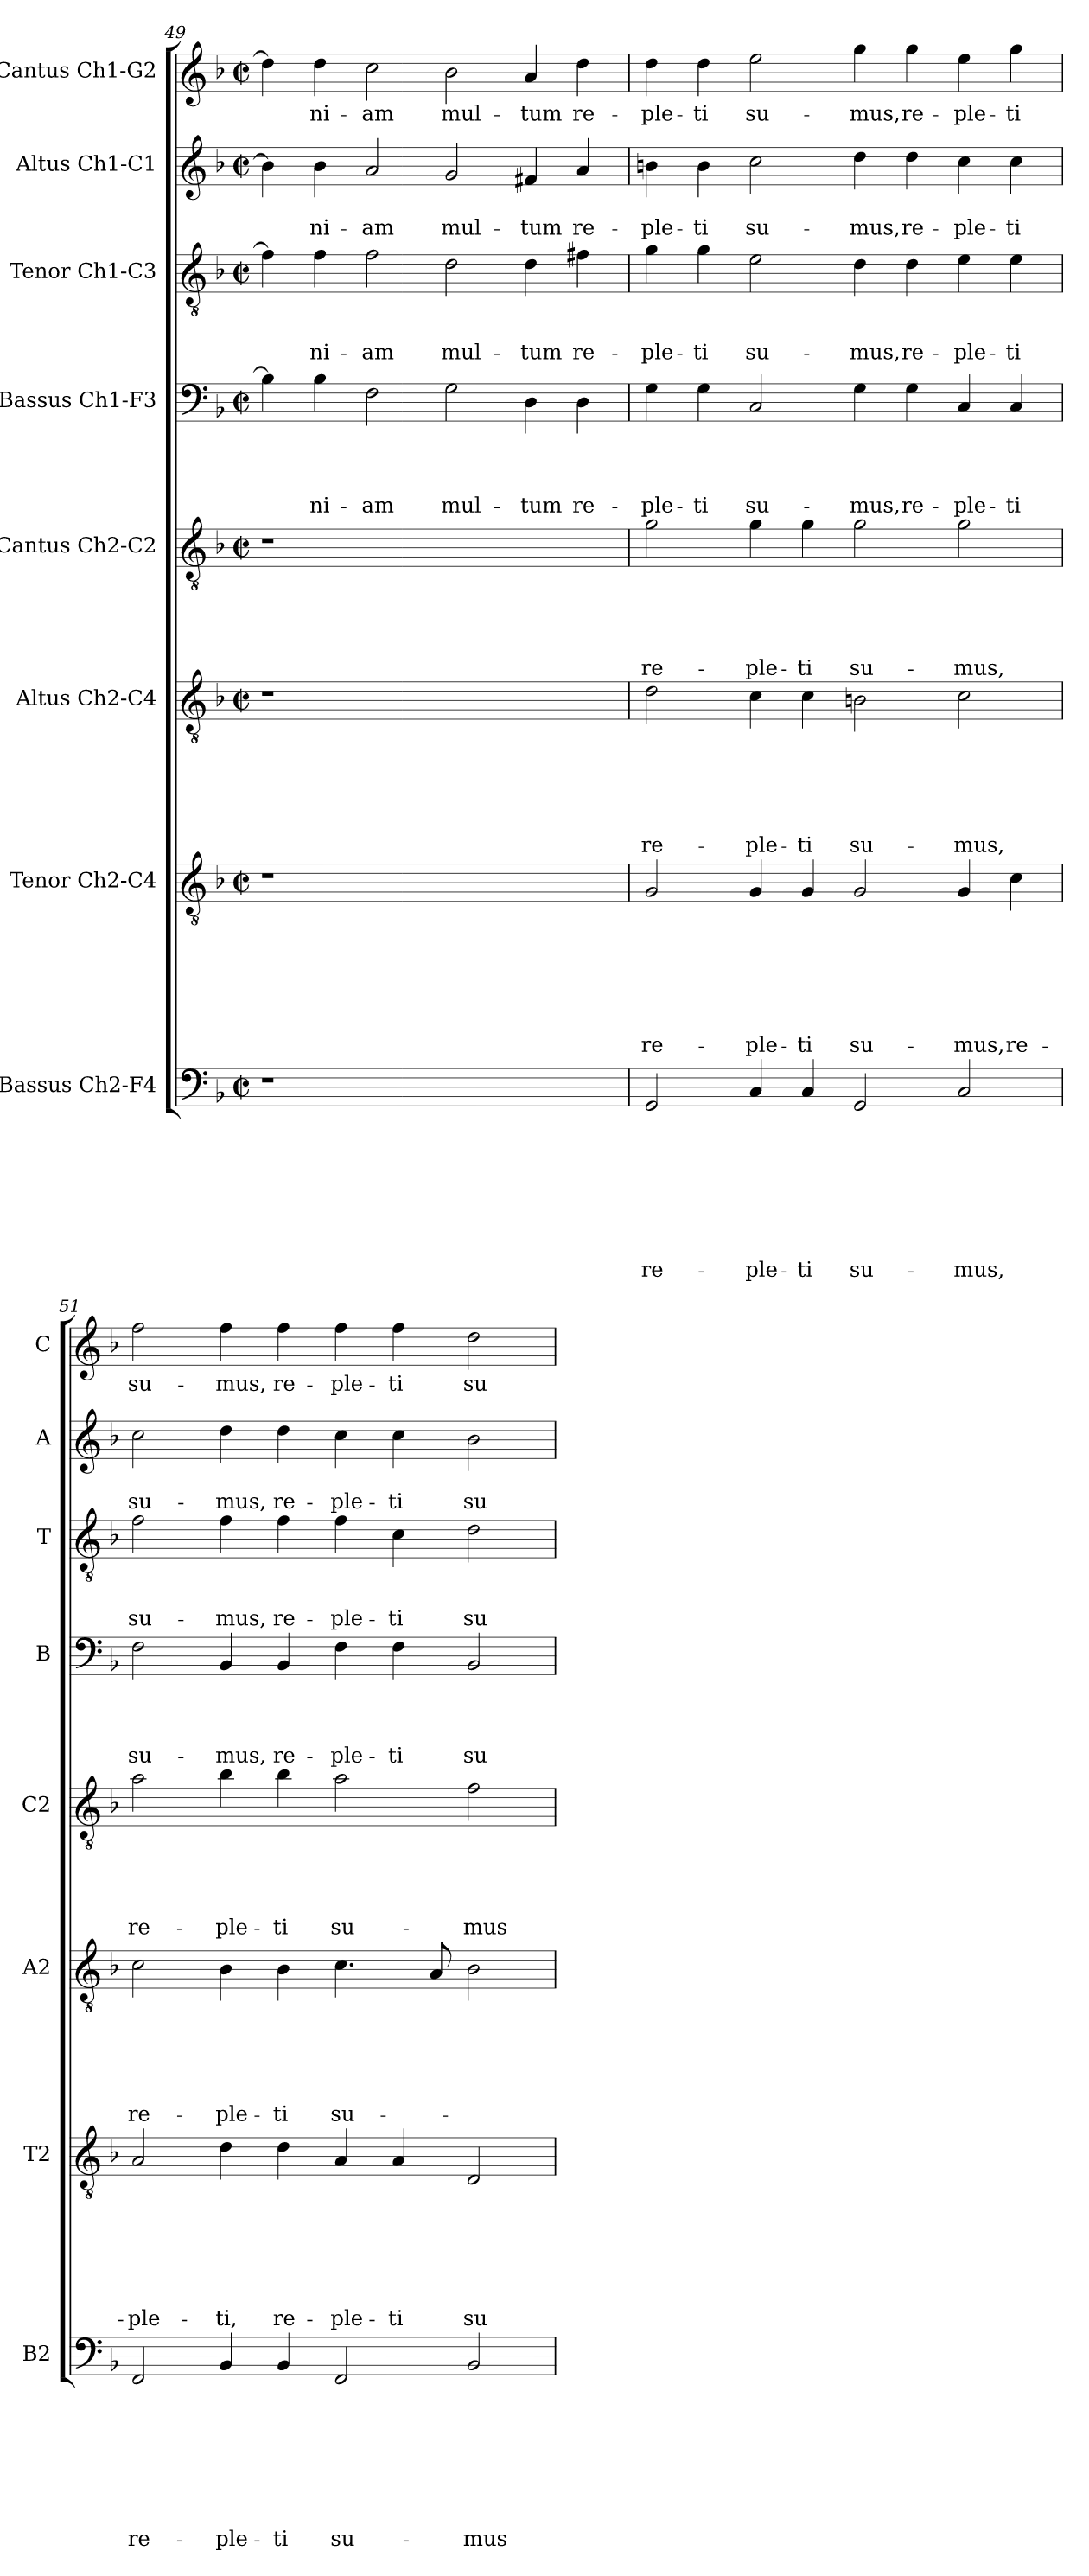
**kern	**text	**text	**text	**text	**text	**text	**text	**text	**kern	**text	**text	**text	**text	**text	**text	**text	**kern	**text	**text	**text	**text	**text	**text	**kern	**text	**text	**text	**text	**text	**kern	**text	**text	**text	**text	**kern	**text	**text	**text	**kern	**text	**text	**kern	**text
*part8	*part8	*part8	*part8	*part8	*part8	*part8	*part8	*part8	*part7	*part7	*part7	*part7	*part7	*part7	*part7	*part7	*part6	*part6	*part6	*part6	*part6	*part6	*part6	*part5	*part5	*part5	*part5	*part5	*part5	*part4	*part4	*part4	*part4	*part4	*part3	*part3	*part3	*part3	*part2	*part2	*part2	*part1	*part1
*staff8	*staff8	*staff8	*staff8	*staff8	*staff8	*staff8	*staff8	*staff8	*staff7	*staff7	*staff7	*staff7	*staff7	*staff7	*staff7	*staff7	*staff6	*staff6	*staff6	*staff6	*staff6	*staff6	*staff6	*staff5	*staff5	*staff5	*staff5	*staff5	*staff5	*staff4	*staff4	*staff4	*staff4	*staff4	*staff3	*staff3	*staff3	*staff3	*staff2	*staff2	*staff2	*staff1	*staff1
*I"Bassus Ch2-F4	*	*	*	*	*	*	*	*	*I"Tenor Ch2-C4	*	*	*	*	*	*	*	*I"Altus Ch2-C4	*	*	*	*	*	*	*I"Cantus Ch2-C2	*	*	*	*	*	*I"Bassus Ch1-F3	*	*	*	*	*I"Tenor Ch1-C3	*	*	*	*I"Altus Ch1-C1	*	*	*I"Cantus Ch1-G2	*
*I'B2	*	*	*	*	*	*	*	*	*I'T2	*	*	*	*	*	*	*	*I'A2	*	*	*	*	*	*	*I'C2	*	*	*	*	*	*I'B	*	*	*	*	*I'T	*	*	*	*I'A	*	*	*I'C	*
*clefF4	*	*	*	*	*	*	*	*	*clefGv2	*	*	*	*	*	*	*	*clefGv2	*	*	*	*	*	*	*clefGv2	*	*	*	*	*	*clefF4	*	*	*	*	*clefGv2	*	*	*	*clefG2	*	*	*clefG2	*
*k[b-]	*	*	*	*	*	*	*	*	*k[b-]	*	*	*	*	*	*	*	*k[b-]	*	*	*	*	*	*	*k[b-]	*	*	*	*	*	*k[b-]	*	*	*	*	*k[b-]	*	*	*	*k[b-]	*	*	*k[b-]	*
*F:	*	*	*	*	*	*	*	*	*F:	*	*	*	*	*	*	*	*F:	*	*	*	*	*	*	*F:	*	*	*	*	*	*F:	*	*	*	*	*F:	*	*	*	*F:	*	*	*F:	*
*M2/2	*	*	*	*	*	*	*	*	*M2/2	*	*	*	*	*	*	*	*M2/2	*	*	*	*	*	*	*M2/2	*	*	*	*	*	*M2/2	*	*	*	*	*M2/2	*	*	*	*M2/2	*	*	*M2/2	*
*met(c|)	*	*	*	*	*	*	*	*	*met(c|)	*	*	*	*	*	*	*	*met(c|)	*	*	*	*	*	*	*met(c|)	*	*	*	*	*	*met(c|)	*	*	*	*	*met(c|)	*	*	*	*met(c|)	*	*	*met(c|)	*
=49	=49	=49	=49	=49	=49	=49	=49	=49	=49	=49	=49	=49	=49	=49	=49	=49	=49	=49	=49	=49	=49	=49	=49	=49	=49	=49	=49	=49	=49	=49	=49	=49	=49	=49	=49	=49	=49	=49	=49	=49	=49	=49	=49
1r	.	.	.	.	.	.	.	.	1r	.	.	.	.	.	.	.	1r	.	.	.	.	.	.	1r	.	.	.	.	.	4B-\]	.	.	.	.	4f\]	.	.	.	4b-\]	.	.	4dd\]	.
!	!	!	!	!	!	!	!	!	!	!	!	!	!	!	!	!	!	!	!	!	!	!	!	!	!	!	!	!	!	!	!	!	!	!LO:LY:b	!	!	!	!LO:LY:b	!	!	!LO:LY:b	!	!LO:LY:b
.	.	.	.	.	.	.	.	.	.	.	.	.	.	.	.	.	.	.	.	.	.	.	.	.	.	.	.	.	.	4B-\	.	.	.	-ni-	4f\	.	.	-ni-	4b-\	.	-ni-	4dd\	-ni-
!	!	!	!	!	!	!	!	!	!	!	!	!	!	!	!	!	!	!	!	!	!	!	!	!	!	!	!	!	!	!	!	!	!	!LO:LY:b	!	!	!	!LO:LY:b	!	!	!LO:LY:b	!	!LO:LY:b
.	.	.	.	.	.	.	.	.	.	.	.	.	.	.	.	.	.	.	.	.	.	.	.	.	.	.	.	.	.	2F\	.	.	.	-am	2f\	.	.	-am	2a/	.	-am	2cc\	-am
!	!	!	!	!	!	!	!	!	!	!	!	!	!	!	!	!	!	!	!	!	!	!	!	!	!	!	!	!	!	!	!	!	!	!LO:LY:b	!	!	!	!LO:LY:b	!	!	!LO:LY:b	!	!LO:LY:b
1ryy	.	.	.	.	.	.	.	.	1ryy	.	.	.	.	.	.	.	1ryy	.	.	.	.	.	.	1ryy	.	.	.	.	.	2G\	.	.	.	mul-	2d\	.	.	mul-	2g/	.	mul-	2b-\	mul-
!	!	!	!	!	!	!	!	!	!	!	!	!	!	!	!	!	!	!	!	!	!	!	!	!	!	!	!	!	!	!	!	!	!	!LO:LY:b	!	!	!	!LO:LY:b	!	!	!LO:LY:b	!	!LO:LY:b
.	.	.	.	.	.	.	.	.	.	.	.	.	.	.	.	.	.	.	.	.	.	.	.	.	.	.	.	.	.	4D\	.	.	.	-tum	4d\	.	.	-tum	4f#X/	.	-tum	4a/	-tum
!	!	!	!	!	!	!	!	!	!	!	!	!	!	!	!	!	!	!	!	!	!	!	!	!	!	!	!	!	!	!	!	!	!	!LO:LY:b	!	!	!	!LO:LY:b	!	!	!LO:LY:b	!	!LO:LY:b
.	.	.	.	.	.	.	.	.	.	.	.	.	.	.	.	.	.	.	.	.	.	.	.	.	.	.	.	.	.	4D\	.	.	.	re-	4f#X\	.	.	re-	4a/	.	re-	4dd\	re-
=50	=50	=50	=50	=50	=50	=50	=50	=50	=50	=50	=50	=50	=50	=50	=50	=50	=50	=50	=50	=50	=50	=50	=50	=50	=50	=50	=50	=50	=50	=50	=50	=50	=50	=50	=50	=50	=50	=50	=50	=50	=50	=50	=50
!	!	!	!	!	!	!	!	!LO:LY:b	!	!	!	!	!	!	!	!LO:LY:b	!	!	!	!	!	!	!LO:LY:b	!	!	!	!	!	!LO:LY:b	!	!	!	!	!LO:LY:b	!	!	!	!LO:LY:b	!	!	!LO:LY:b	!	!LO:LY:b
2GG/	.	.	.	.	.	.	.	re-	2G/	.	.	.	.	.	.	re-	2d\	.	.	.	.	.	re-	2g\	.	.	.	.	re-	4G\	.	.	.	-ple-	4g\	.	.	-ple-	4bn\	.	-ple-	4dd\	-ple-
!	!	!	!	!	!	!	!	!	!	!	!	!	!	!	!	!	!	!	!	!	!	!	!	!	!	!	!	!	!	!	!	!	!	!LO:LY:b	!	!	!	!LO:LY:b	!	!	!LO:LY:b	!	!LO:LY:b
.	.	.	.	.	.	.	.	.	.	.	.	.	.	.	.	.	.	.	.	.	.	.	.	.	.	.	.	.	.	4G\	.	.	.	-ti	4g\	.	.	-ti	4b\	.	-ti	4dd\	-ti
!	!	!	!	!	!	!	!	!LO:LY:b	!	!	!	!	!	!	!	!LO:LY:b	!	!	!	!	!	!	!LO:LY:b	!	!	!	!	!	!LO:LY:b	!	!	!	!	!LO:LY:b	!	!	!	!LO:LY:b	!	!	!LO:LY:b	!	!LO:LY:b
4C/	.	.	.	.	.	.	.	-ple-	4G/	.	.	.	.	.	.	-ple-	4c\	.	.	.	.	.	-ple-	4g\	.	.	.	.	-ple-	2C/	.	.	.	su-	2e\	.	.	su-	2cc\	.	su-	2ee\	su-
!	!	!	!	!	!	!	!	!LO:LY:b	!	!	!	!	!	!	!	!LO:LY:b	!	!	!	!	!	!	!LO:LY:b	!	!	!	!	!	!LO:LY:b	!	!	!	!	!	!	!	!	!	!	!	!	!	!
4C/	.	.	.	.	.	.	.	-ti	4G/	.	.	.	.	.	.	-ti	4c\	.	.	.	.	.	-ti	4g\	.	.	.	.	-ti	.	.	.	.	.	.	.	.	.	.	.	.	.	.
!	!	!	!	!	!	!	!	!LO:LY:b	!	!	!	!	!	!	!	!LO:LY:b	!	!	!	!	!	!	!LO:LY:b	!	!	!	!	!	!LO:LY:b	!	!	!	!	!LO:LY:b	!	!	!	!LO:LY:b	!	!	!LO:LY:b	!	!LO:LY:b
2GG/	.	.	.	.	.	.	.	su-	2G/	.	.	.	.	.	.	su-	2Bn\	.	.	.	.	.	su-	2g\	.	.	.	.	su-	4G\	.	.	.	-mus,	4d\	.	.	-mus,	4dd\	.	-mus,	4gg\	-mus,
!	!	!	!	!	!	!	!	!	!	!	!	!	!	!	!	!	!	!	!	!	!	!	!	!	!	!	!	!	!	!	!	!	!	!LO:LY:b	!	!	!	!LO:LY:b	!	!	!LO:LY:b	!	!LO:LY:b
.	.	.	.	.	.	.	.	.	.	.	.	.	.	.	.	.	.	.	.	.	.	.	.	.	.	.	.	.	.	4G\	.	.	.	re-	4d\	.	.	re-	4dd\	.	re-	4gg\	re-
!	!	!	!	!	!	!	!	!LO:LY:b	!	!	!	!	!	!	!	!LO:LY:b	!	!	!	!	!	!	!LO:LY:b	!	!	!	!	!	!LO:LY:b	!	!	!	!	!LO:LY:b	!	!	!	!LO:LY:b	!	!	!LO:LY:b	!	!LO:LY:b
2C/	.	.	.	.	.	.	.	-mus,	4G/	.	.	.	.	.	.	-mus,	2c\	.	.	.	.	.	-mus,	2g\	.	.	.	.	-mus,	4C/	.	.	.	-ple-	4e\	.	.	-ple-	4cc\	.	-ple-	4ee\	-ple-
!	!	!	!	!	!	!	!	!	!	!	!	!	!	!	!	!LO:LY:b	!	!	!	!	!	!	!	!	!	!	!	!	!	!	!	!	!	!LO:LY:b	!	!	!	!LO:LY:b	!	!	!LO:LY:b	!	!LO:LY:b
.	.	.	.	.	.	.	.	.	4c\	.	.	.	.	.	.	re-	.	.	.	.	.	.	.	.	.	.	.	.	.	4C/	.	.	.	-ti	4e\	.	.	-ti	4cc\	.	-ti	4gg\	-ti
!!LO:LB:g=z
=51	=51	=51	=51	=51	=51	=51	=51	=51	=51	=51	=51	=51	=51	=51	=51	=51	=51	=51	=51	=51	=51	=51	=51	=51	=51	=51	=51	=51	=51	=51	=51	=51	=51	=51	=51	=51	=51	=51	=51	=51	=51	=51	=51
!	!	!	!	!	!	!	!	!LO:LY:b	!	!	!	!	!	!	!	!LO:LY:b	!	!	!	!	!	!	!LO:LY:b	!	!	!	!	!	!LO:LY:b	!	!	!	!	!LO:LY:b	!	!	!	!LO:LY:b	!	!	!LO:LY:b	!	!LO:LY:b
2FF/	.	.	.	.	.	.	.	re-	2A/	.	.	.	.	.	.	-ple-	2c\	.	.	.	.	.	re-	2a\	.	.	.	.	re-	2F\	.	.	.	su-	2f\	.	.	su-	2cc\	.	su-	2ff\	su-
!	!	!	!	!	!	!	!	!LO:LY:b	!	!	!	!	!	!	!	!LO:LY:b	!	!	!	!	!	!	!LO:LY:b	!	!	!	!	!	!LO:LY:b	!	!	!	!	!LO:LY:b	!	!	!	!LO:LY:b	!	!	!LO:LY:b	!	!LO:LY:b
4BB-/	.	.	.	.	.	.	.	-ple-	4d\	.	.	.	.	.	.	-ti,	4B-\	.	.	.	.	.	-ple-	4b-\	.	.	.	.	-ple-	4BB-/	.	.	.	-mus,	4f\	.	.	-mus,	4dd\	.	-mus,	4ff\	-mus,
!	!	!	!	!	!	!	!	!LO:LY:b	!	!	!	!	!	!	!	!LO:LY:b	!	!	!	!	!	!	!LO:LY:b	!	!	!	!	!	!LO:LY:b	!	!	!	!	!LO:LY:b	!	!	!	!LO:LY:b	!	!	!LO:LY:b	!	!LO:LY:b
4BB-/	.	.	.	.	.	.	.	-ti	4d\	.	.	.	.	.	.	re-	4B-\	.	.	.	.	.	-ti	4b-\	.	.	.	.	-ti	4BB-/	.	.	.	re-	4f\	.	.	re-	4dd\	.	re-	4ff\	re-
!	!	!	!	!	!	!	!	!LO:LY:b	!	!	!	!	!	!	!	!LO:LY:b	!	!	!	!	!	!	!LO:LY:b	!	!	!	!	!	!LO:LY:b	!	!	!	!	!LO:LY:b	!	!	!	!LO:LY:b	!	!	!LO:LY:b	!	!LO:LY:b
2FF/	.	.	.	.	.	.	.	su-	4A/	.	.	.	.	.	.	-ple-	4.c\	.	.	.	.	.	su-	2a\	.	.	.	.	su-	4F\	.	.	.	-ple-	4f\	.	.	-ple-	4cc\	.	-ple-	4ff\	-ple-
!	!	!	!	!	!	!	!	!	!	!	!	!	!	!	!	!LO:LY:b	!	!	!	!	!	!	!	!	!	!	!	!	!	!	!	!	!	!LO:LY:b	!	!	!	!LO:LY:b	!	!	!LO:LY:b	!	!LO:LY:b
.	.	.	.	.	.	.	.	.	4A/	.	.	.	.	.	.	-ti	.	.	.	.	.	.	.	.	.	.	.	.	.	4F\	.	.	.	-ti	4c\	.	.	-ti	4cc\	.	-ti	4ff\	-ti
.	.	.	.	.	.	.	.	.	.	.	.	.	.	.	.	.	8A/	.	.	.	.	.	.	.	.	.	.	.	.	.	.	.	.	.	.	.	.	.	.	.	.	.	.
!	!	!	!	!	!	!	!	!LO:LY:b	!	!	!	!	!	!	!	!LO:LY:b	!	!	!	!	!	!	!	!	!	!	!	!	!LO:LY:b	!	!	!	!	!LO:LY:b	!	!	!	!LO:LY:b	!	!	!LO:LY:b	!	!LO:LY:b
2BB-/	.	.	.	.	.	.	.	-mus	2D/	.	.	.	.	.	.	su-	2B-\	.	.	.	.	.	.	2f\	.	.	.	.	-mus	2BB-/	.	.	.	su-	2d\	.	.	su-	2b-\	.	su-	2dd\	su-
=	=	=	=	=	=	=	=	=	=	=	=	=	=	=	=	=	=	=	=	=	=	=	=	=	=	=	=	=	=	=	=	=	=	=	=	=	=	=	=	=	=	=	=
*-	*-	*-	*-	*-	*-	*-	*-	*-	*-	*-	*-	*-	*-	*-	*-	*-	*-	*-	*-	*-	*-	*-	*-	*-	*-	*-	*-	*-	*-	*-	*-	*-	*-	*-	*-	*-	*-	*-	*-	*-	*-	*-	*-
